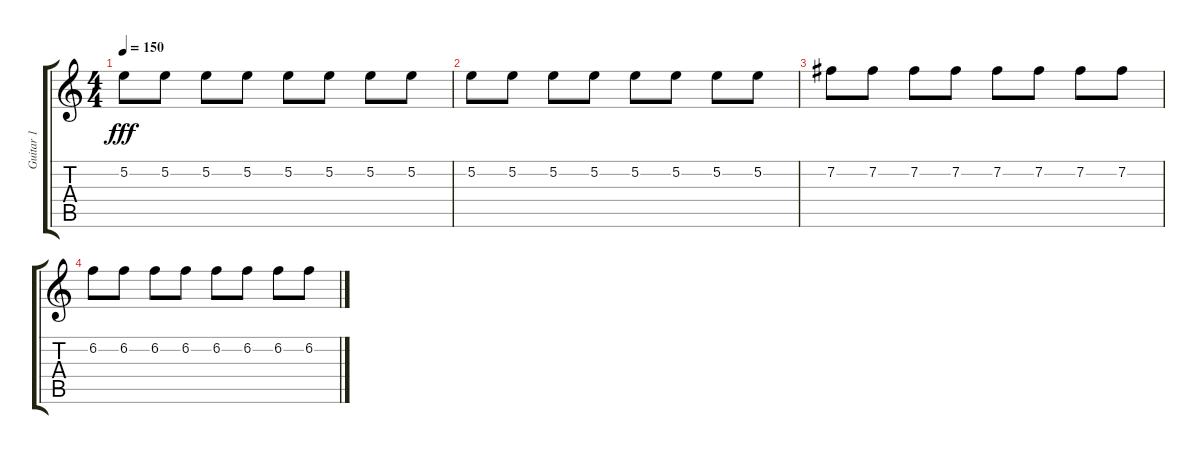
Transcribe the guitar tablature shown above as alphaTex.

\track ("Guitar 1" "Guitar 1") {instrument overdrivenguitar}
\staff {score tabs}
\tuning (E4 B3 G3 D3 A2 E2) {hide}
\ts (4 4)
\tempo 150
\clef g2
\ks c
5.2.8{dy fff} 5.2.8 5.2.8 5.2.8 5.2.8 5.2.8 5.2.8 5.2.8 |
5.2.8 5.2.8 5.2.8 5.2.8 5.2.8 5.2.8 5.2.8 5.2.8 |
7.2.8 7.2.8 7.2.8 7.2.8 7.2.8 7.2.8 7.2.8 7.2.8 |
6.2.8 6.2.8 6.2.8 6.2.8 6.2.8 6.2.8 6.2.8 6.2.8
